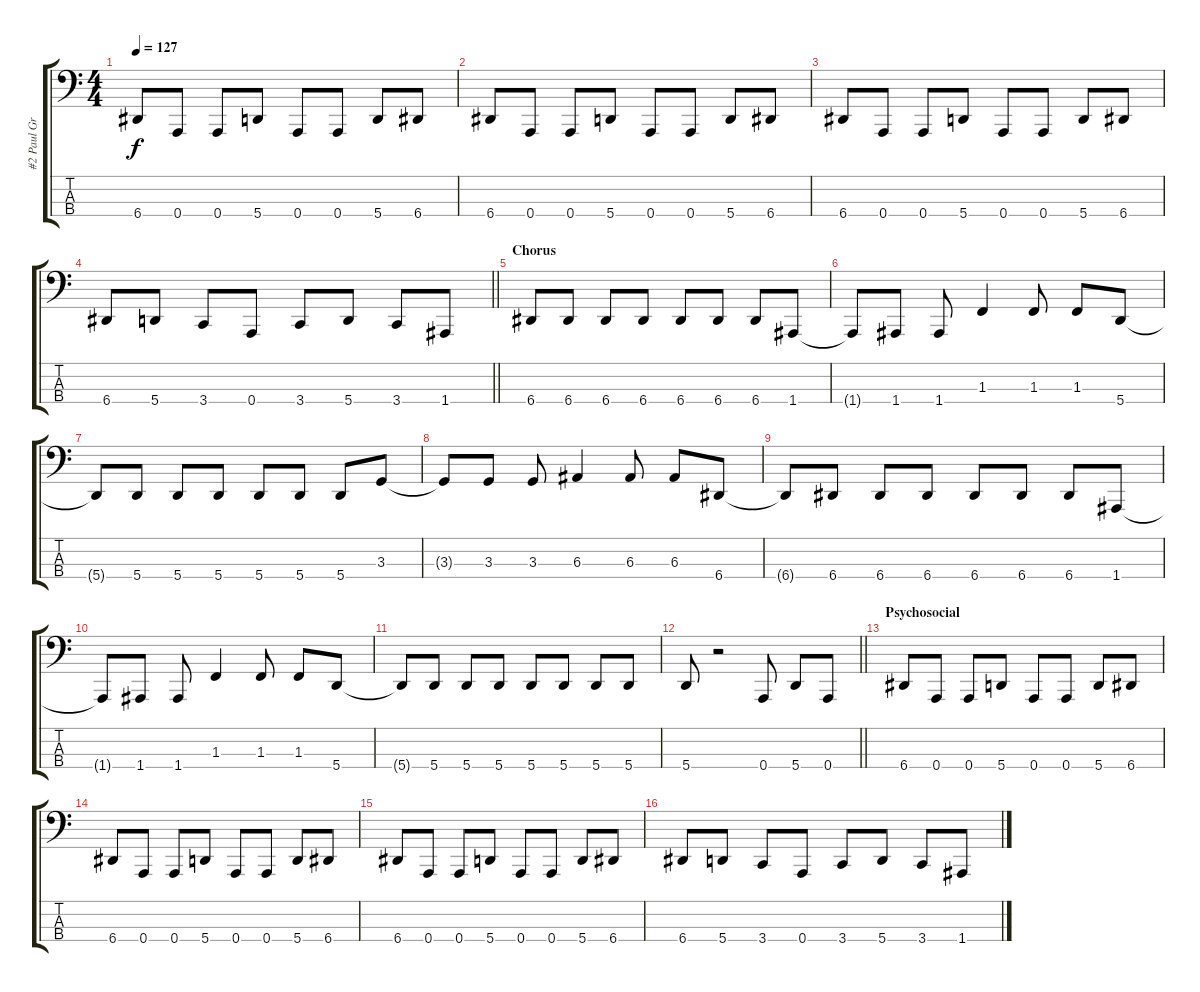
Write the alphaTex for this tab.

\track ("#2 Paul Gray" "#2 Paul Gr") {instrument electricbasspick}
\staff {score tabs}
\tuning (D2 A1 E1 A0) {hide}
\ts (4 4)
\tempo 127
\clef f4
\ks c
6.4.8{dy f} 0.4.8 0.4.8 5.4.8 0.4.8 0.4.8 5.4.8 6.4.8 |
6.4.8 0.4.8 0.4.8 5.4.8 0.4.8 0.4.8 5.4.8 6.4.8 |
6.4.8 0.4.8 0.4.8 5.4.8 0.4.8 0.4.8 5.4.8 6.4.8 |
\barLineRight lightlight
6.4.8 5.4.8 3.4.8 0.4.8 3.4.8 5.4.8 3.4.8 1.4.8 |
\section ("" "Chorus")
6.4.8 6.4.8 6.4.8 6.4.8 6.4.8 6.4.8 6.4.8 1.4.8 |
1.4{t}.8 1.4.8 1.4.8 1.3.4 1.3.8 1.3.8 5.4.8 |
5.4{t}.8 5.4.8 5.4.8 5.4.8 5.4.8 5.4.8 5.4.8 3.3.8 |
3.3{t}.8 3.3.8 3.3.8 6.3.4 6.3.8 6.3.8 6.4.8 |
6.4{t}.8 6.4.8 6.4.8 6.4.8 6.4.8 6.4.8 6.4.8 1.4.8 |
1.4{t}.8 1.4.8 1.4.8 1.3.4 1.3.8 1.3.8 5.4.8 |
5.4{t}.8 5.4.8 5.4.8 5.4.8 5.4.8 5.4.8 5.4.8 5.4.8 |
\barLineRight lightlight
5.4.8 r.2 0.4.8 5.4.8 0.4.8 |
\section ("" "Psychosocial")
6.4.8 0.4.8 0.4.8 5.4.8 0.4.8 0.4.8 5.4.8 6.4.8 |
6.4.8 0.4.8 0.4.8 5.4.8 0.4.8 0.4.8 5.4.8 6.4.8 |
6.4.8 0.4.8 0.4.8 5.4.8 0.4.8 0.4.8 5.4.8 6.4.8 |
6.4.8 5.4.8 3.4.8 0.4.8 3.4.8 5.4.8 3.4.8 1.4.8
